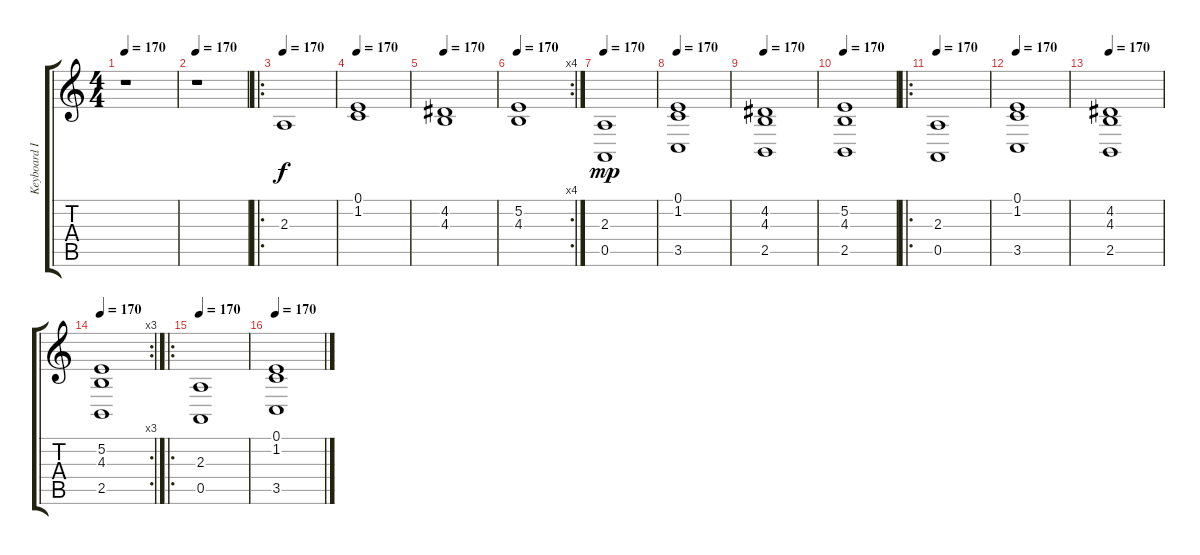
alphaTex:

\track ("Keyboard II" "Keyboard I") {instrument stringensemble1}
\staff {score tabs}
\tuning (E4 B3 G3 D3 A2 E2) {hide}
\ts (4 4)
\tempo 170
\clef g2
\ks c
r.1{dy f} |
\tempo 170
r.1 |
\ro
\tempo 170
2.3.1{volume 10 instrument pad4choir} |
\tempo 170
(0.1 1.2).1{volume 10 instrument pad4choir} |
\tempo 170
(4.2 4.3).1{volume 10 instrument pad4choir} |
\rc 4
\tempo 170
(5.2 4.3).1{volume 10 instrument pad4choir} |
\tempo 170
(2.3 0.5).1{dy mp volume 10 instrument pad4choir} |
\tempo 170
(0.1 1.2 3.5).1{volume 10 instrument pad4choir} |
\tempo 170
(4.2 4.3 2.5).1{volume 10 instrument pad4choir} |
\tempo 170
(5.2 4.3 2.5).1{volume 10 instrument pad4choir} |
\ro
\tempo 170
(2.3 0.5).1{volume 10 instrument pad4choir} |
\tempo 170
(0.1 1.2 3.5).1{volume 10 instrument pad4choir} |
\tempo 170
(4.2 4.3 2.5).1{volume 10 instrument pad4choir} |
\rc 3
\tempo 170
(5.2 4.3 2.5).1{volume 10 instrument pad4choir} |
\ro
\tempo 170
(2.3 0.5).1{volume 10 instrument pad4choir} |
\tempo 170
(0.1 1.2 3.5).1{volume 10 instrument pad4choir}
